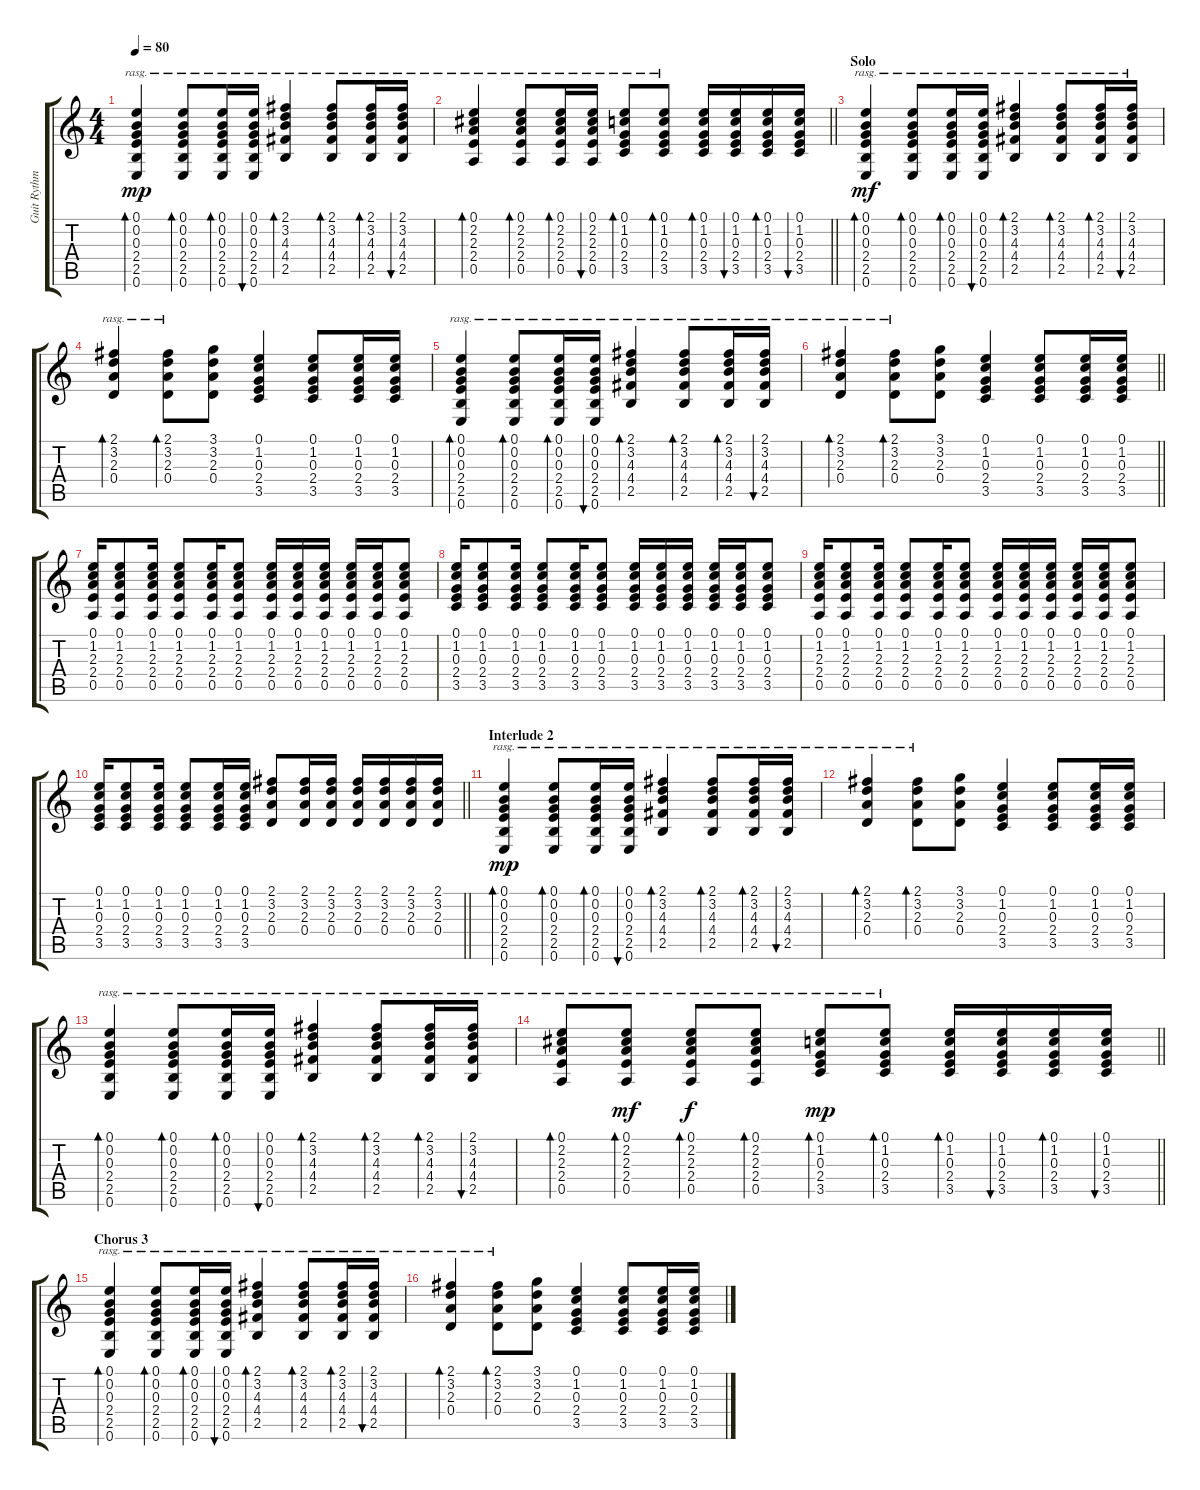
\track ("Guit Rythmn" "Guit Rythm") {instrument acousticguitarsteel}
\staff {score tabs}
\tuning (E4 B3 G3 D3 A2 E2) {hide}
\ts (4 4)
\tempo 80
\clef g2
\ks c
(0.1 0.2 0.3 2.4 2.5 0.6).4{bd 30 rasg ii dy mp} (0.1 0.2 0.3 2.4 2.5 0.6).8{bd 30 rasg ii} (0.1 0.2 0.3 2.4 2.5 0.6).16{bd 30 rasg ii} (0.1 0.2 0.3 2.4 2.5 0.6).16{bu 30 rasg ii} (2.1 3.2 4.3 4.4 2.5).4{bd 30 rasg ii} (2.1 3.2 4.3 4.4 2.5).8{bd 30 rasg ii} (2.1 3.2 4.3 4.4 2.5).16{bd 30 rasg ii} (2.1 3.2 4.3 4.4 2.5).16{bu 120 rasg ii} |
\barLineRight lightlight
(0.1 2.2 2.3 2.4 0.5).4{bd 30 rasg ii} (0.1 2.2 2.3 2.4 0.5).8{bd 30 rasg ii} (0.1 2.2 2.3 2.4 0.5).16{bd 30 rasg ii} (0.1 2.2 2.3 2.4 0.5).16{bu 30 rasg ii} (0.1 1.2 0.3 2.4 3.5).8{bd 30 rasg ii} (0.1 1.2 0.3 2.4 3.5).8{bd 30 rasg ii} (0.1 1.2 0.3 2.4 3.5).16{bd 30} (0.1 1.2 0.3 2.4 3.5).16{bu 30} (0.1 1.2 0.3 2.4 3.5).16{bd 30} (0.1 1.2 0.3 2.4 3.5).16{bu 30} |
\section ("" "Solo")
(0.1 0.2 0.3 2.4 2.5 0.6).4{bd 30 rasg ii dy mf} (0.1 0.2 0.3 2.4 2.5 0.6).8{bd 30 rasg ii} (0.1 0.2 0.3 2.4 2.5 0.6).16{bd 30 rasg ii} (0.1 0.2 0.3 2.4 2.5 0.6).16{bu 30 rasg ii} (2.1 3.2 4.3 4.4 2.5).4{bd 30 rasg ii} (2.1 3.2 4.3 4.4 2.5).8{bd 30 rasg ii} (2.1 3.2 4.3 4.4 2.5).16{bd 30 rasg ii} (2.1 3.2 4.3 4.4 2.5).16{bu 120 rasg ii} |
(2.1 3.2 2.3 0.4).4{bd 30 rasg ii} (2.1 3.2 2.3 0.4).8{bd 30 rasg ii} (3.1 3.2 2.3 0.4).8 (0.1 1.2 0.3 2.4 3.5).4 (0.1 1.2 0.3 2.4 3.5).8 (0.1 1.2 0.3 2.4 3.5).16 (0.1 1.2 0.3 2.4 3.5).16 |
(0.1 0.2 0.3 2.4 2.5 0.6).4{bd 30 rasg ii} (0.1 0.2 0.3 2.4 2.5 0.6).8{bd 30 rasg ii} (0.1 0.2 0.3 2.4 2.5 0.6).16{bd 30 rasg ii} (0.1 0.2 0.3 2.4 2.5 0.6).16{bu 30 rasg ii} (2.1 3.2 4.3 4.4 2.5).4{bd 30 rasg ii} (2.1 3.2 4.3 4.4 2.5).8{bd 30 rasg ii} (2.1 3.2 4.3 4.4 2.5).16{bd 30 rasg ii} (2.1 3.2 4.3 4.4 2.5).16{bu 120 rasg ii} |
\barLineRight lightlight
(2.1 3.2 2.3 0.4).4{bd 30 rasg ii} (2.1 3.2 2.3 0.4).8{bd 30 rasg ii} (3.1 3.2 2.3 0.4).8 (0.1 1.2 0.3 2.4 3.5).4 (0.1 1.2 0.3 2.4 3.5).8 (0.1 1.2 0.3 2.4 3.5).16 (0.1 1.2 0.3 2.4 3.5).16 |
(0.1 1.2 2.3 2.4 0.5).16 (0.1 1.2 2.3 2.4 0.5).8 (0.1 1.2 2.3 2.4 0.5).16 (0.1 1.2 2.3 2.4 0.5).8 (0.1 1.2 2.3 2.4 0.5).16 (0.1 1.2 2.3 2.4 0.5).8 (0.1 1.2 2.3 2.4 0.5).16 (0.1 1.2 2.3 2.4 0.5).16 (0.1 1.2 2.3 2.4 0.5).16 (0.1 1.2 2.3 2.4 0.5).16 (0.1 1.2 2.3 2.4 0.5).16 (0.1 1.2 2.3 2.4 0.5).8 |
(0.1 1.2 0.3 2.4 3.5).16 (0.1 1.2 0.3 2.4 3.5).8 (0.1 1.2 0.3 2.4 3.5).16 (0.1 1.2 0.3 2.4 3.5).8 (0.1 1.2 0.3 2.4 3.5).16 (0.1 1.2 0.3 2.4 3.5).8 (0.1 1.2 0.3 2.4 3.5).16 (0.1 1.2 0.3 2.4 3.5).16 (0.1 1.2 0.3 2.4 3.5).16 (0.1 1.2 0.3 2.4 3.5).16 (0.1 1.2 0.3 2.4 3.5).16 (0.1 1.2 0.3 2.4 3.5).8 |
(0.1 1.2 2.3 2.4 0.5).16 (0.1 1.2 2.3 2.4 0.5).8 (0.1 1.2 2.3 2.4 0.5).16 (0.1 1.2 2.3 2.4 0.5).8 (0.1 1.2 2.3 2.4 0.5).16 (0.1 1.2 2.3 2.4 0.5).8 (0.1 1.2 2.3 2.4 0.5).16 (0.1 1.2 2.3 2.4 0.5).16 (0.1 1.2 2.3 2.4 0.5).16 (0.1 1.2 2.3 2.4 0.5).16 (0.1 1.2 2.3 2.4 0.5).16 (0.1 1.2 2.3 2.4 0.5).8 |
\barLineRight lightlight
(0.1 1.2 0.3 2.4 3.5).16 (0.1 1.2 0.3 2.4 3.5).8 (0.1 1.2 0.3 2.4 3.5).16 (0.1 1.2 0.3 2.4 3.5).8 (0.1 1.2 0.3 2.4 3.5).16 (0.1 1.2 0.3 2.4 3.5).16 (2.1 3.2 2.3 0.4).8 (2.1 3.2 2.3 0.4).16 (2.1 3.2 2.3 0.4).16 (2.1 3.2 2.3 0.4).16 (2.1 3.2 2.3 0.4).16 (2.1 3.2 2.3 0.4).16 (2.1 3.2 2.3 0.4).16 |
\section ("" "Interlude 2")
(0.1 0.2 0.3 2.4 2.5 0.6).4{bd 30 rasg ii dy mp} (0.1 0.2 0.3 2.4 2.5 0.6).8{bd 30 rasg ii} (0.1 0.2 0.3 2.4 2.5 0.6).16{bd 30 rasg ii} (0.1 0.2 0.3 2.4 2.5 0.6).16{bu 30 rasg ii} (2.1 3.2 4.3 4.4 2.5).4{bd 30 rasg ii} (2.1 3.2 4.3 4.4 2.5).8{bd 30 rasg ii} (2.1 3.2 4.3 4.4 2.5).16{bd 30 rasg ii} (2.1 3.2 4.3 4.4 2.5).16{bu 120 rasg ii} |
(2.1 3.2 2.3 0.4).4{bd 30 rasg ii} (2.1 3.2 2.3 0.4).8{bd 30 rasg ii} (3.1 3.2 2.3 0.4).8 (0.1 1.2 0.3 2.4 3.5).4 (0.1 1.2 0.3 2.4 3.5).8 (0.1 1.2 0.3 2.4 3.5).16 (0.1 1.2 0.3 2.4 3.5).16 |
(0.1 0.2 0.3 2.4 2.5 0.6).4{bd 30 rasg ii} (0.1 0.2 0.3 2.4 2.5 0.6).8{bd 30 rasg ii} (0.1 0.2 0.3 2.4 2.5 0.6).16{bd 30 rasg ii} (0.1 0.2 0.3 2.4 2.5 0.6).16{bu 30 rasg ii} (2.1 3.2 4.3 4.4 2.5).4{bd 30 rasg ii} (2.1 3.2 4.3 4.4 2.5).8{bd 30 rasg ii} (2.1 3.2 4.3 4.4 2.5).16{bd 30 rasg ii} (2.1 3.2 4.3 4.4 2.5).16{bu 120 rasg ii} |
\barLineRight lightlight
(0.1 2.2 2.3 2.4 0.5).8{bd 30 rasg ii} (0.1 2.2 2.3 2.4 0.5).8{bd 30 rasg ii dy mf} (0.1 2.2 2.3 2.4 0.5).8{bd 30 rasg ii dy f} (0.1 2.2 2.3 2.4 0.5).8{bd 30 rasg ii} (0.1 1.2 0.3 2.4 3.5).8{bd 30 rasg ii dy mp} (0.1 1.2 0.3 2.4 3.5).8{bd 30 rasg ii} (0.1 1.2 0.3 2.4 3.5).16{bd 30} (0.1 1.2 0.3 2.4 3.5).16{bu 30} (0.1 1.2 0.3 2.4 3.5).16{bd 30} (0.1 1.2 0.3 2.4 3.5).16{bu 30} |
\section ("" "Chorus 3")
(0.1 0.2 0.3 2.4 2.5 0.6).4{bd 30 rasg ii} (0.1 0.2 0.3 2.4 2.5 0.6).8{bd 30 rasg ii} (0.1 0.2 0.3 2.4 2.5 0.6).16{bd 30 rasg ii} (0.1 0.2 0.3 2.4 2.5 0.6).16{bu 30 rasg ii} (2.1 3.2 4.3 4.4 2.5).4{bd 30 rasg ii} (2.1 3.2 4.3 4.4 2.5).8{bd 30 rasg ii} (2.1 3.2 4.3 4.4 2.5).16{bd 30 rasg ii} (2.1 3.2 4.3 4.4 2.5).16{bu 120 rasg ii} |
(2.1 3.2 2.3 0.4).4{bd 30 rasg ii} (2.1 3.2 2.3 0.4).8{bd 30 rasg ii} (3.1 3.2 2.3 0.4).8 (0.1 1.2 0.3 2.4 3.5).4 (0.1 1.2 0.3 2.4 3.5).8 (0.1 1.2 0.3 2.4 3.5).16 (0.1 1.2 0.3 2.4 3.5).16
